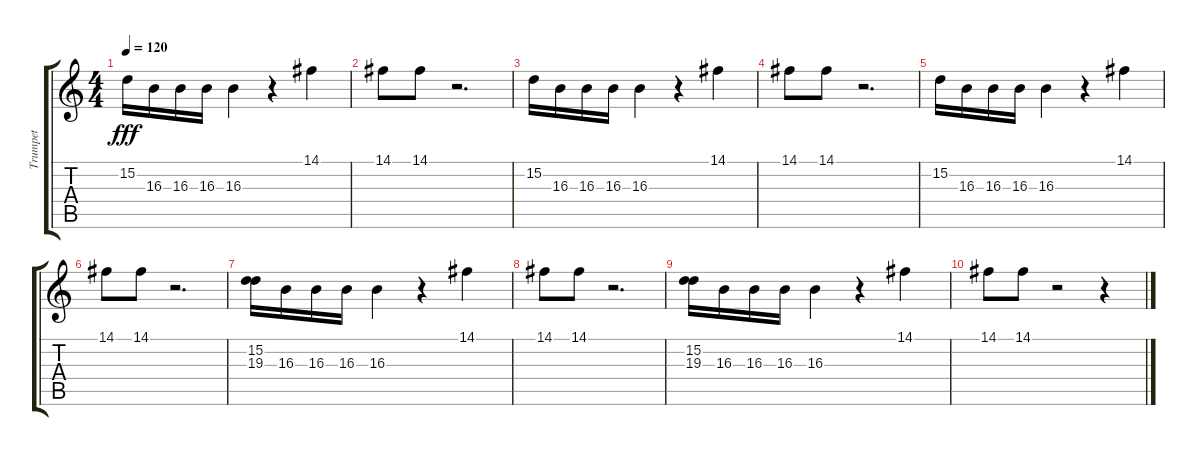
\track ("Trumpet" "Trumpet") {instrument trumpet}
\staff {score tabs}
\tuning (E4 B3 G3 D3 A2 E2) {hide}
\ts (4 4)
\tempo 120
\clef g2
\ks c
15.2.16{dy fff} 16.3.16 16.3.16 16.3.16 16.3.4 r.4 14.1.4 |
14.1.8 14.1.8 r.2{d} |
15.2.16 16.3.16 16.3.16 16.3.16 16.3.4 r.4 14.1.4{volume 15} |
14.1.8{volume 14} 14.1.8{volume 14} r.2{d} |
15.2.16{volume 12} 16.3.16{volume 12} 16.3.16{volume 11} 16.3.16{volume 11} 16.3.4 r.4 14.1.4{volume 10} |
14.1.8{volume 9} 14.1.8{volume 9} r.2{d} |
(15.2 19.3).16{volume 7} 16.3.16{volume 7} 16.3.16{volume 7} 16.3.16{volume 7} 16.3.4{volume 6} r.4 14.1.4{volume 5} |
14.1.8{volume 5} 14.1.8{volume 4} r.2{d} |
(15.2 19.3).16{volume 2} 16.3.16{volume 2} 16.3.16{volume 2} 16.3.16{volume 2} 16.3.4{volume 2} r.4 14.1.4{volume 1} |
14.1.8{volume 0} 14.1.8 r.2 r.4
